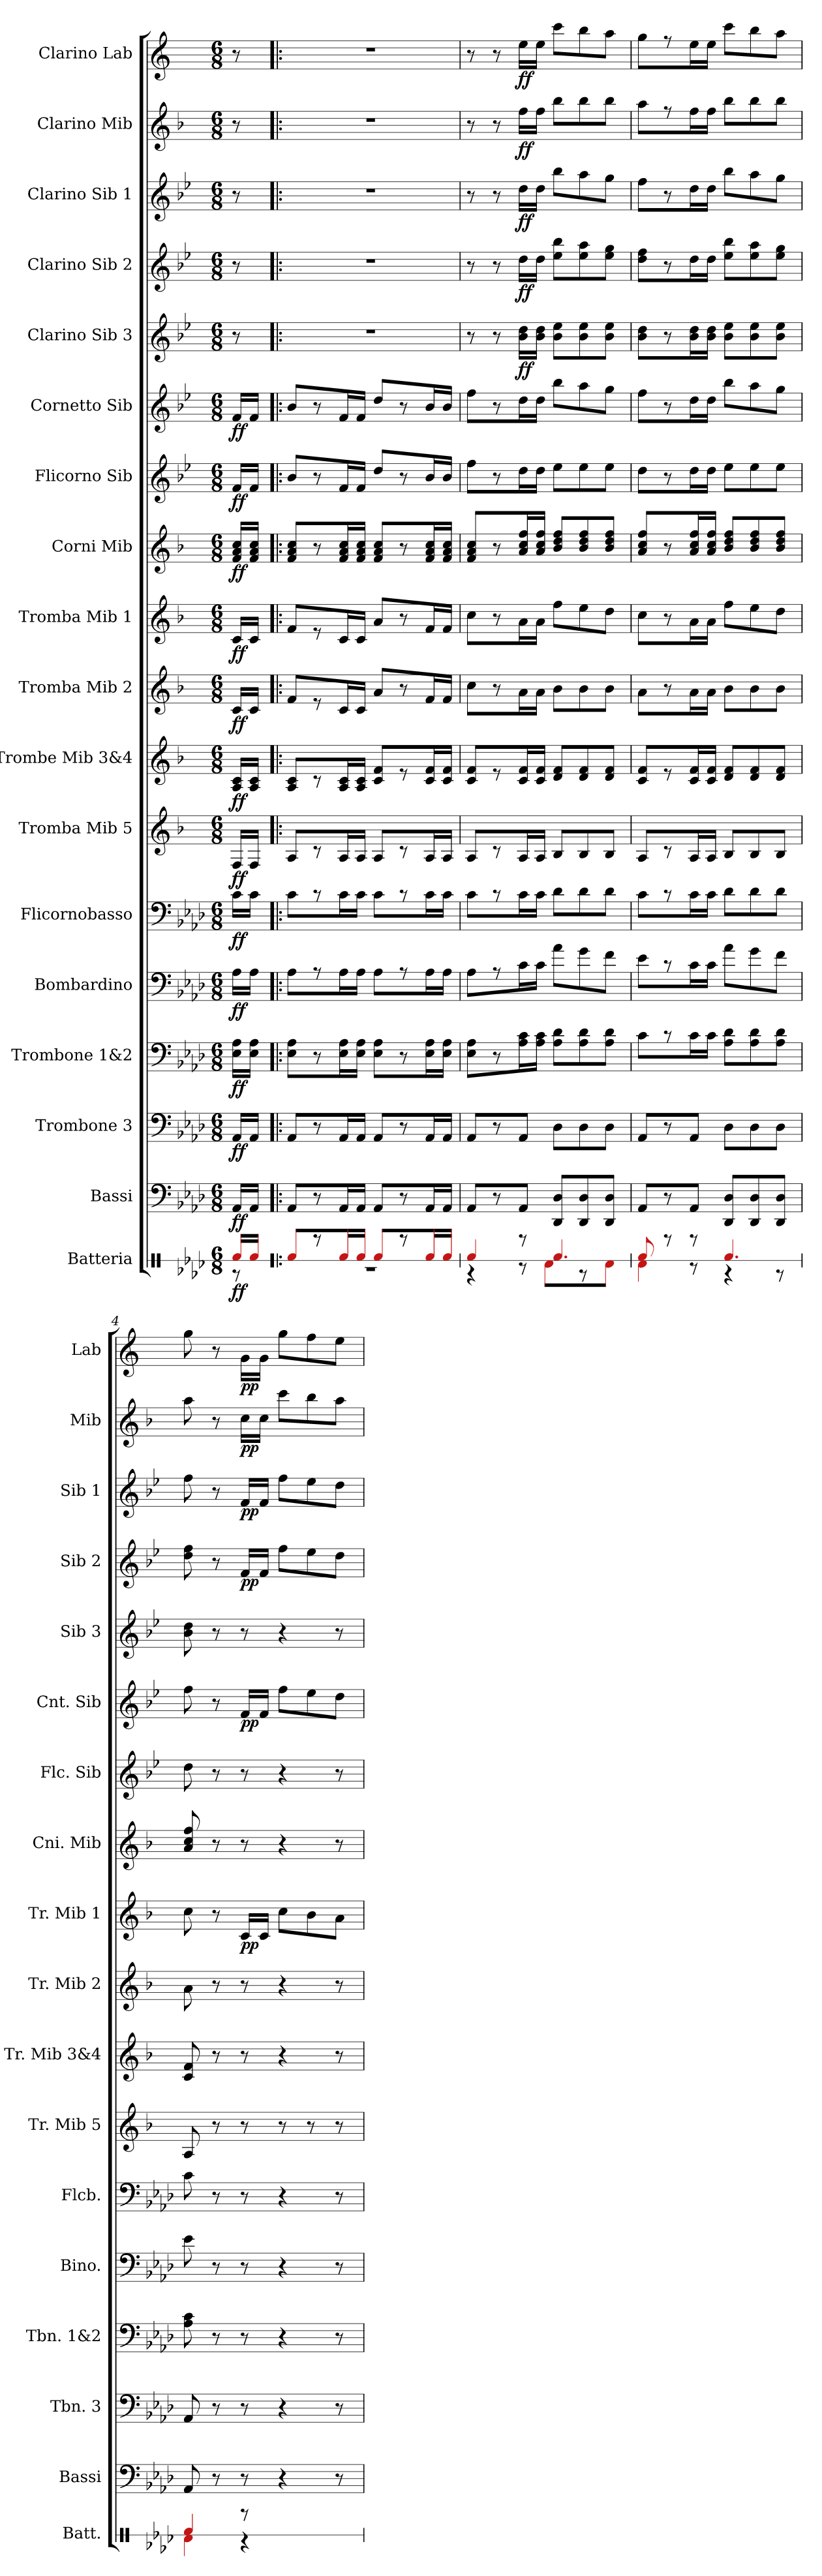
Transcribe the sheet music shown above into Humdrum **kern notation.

**kern	**dynam	**kern	**dynam	**kern	**dynam	**kern	**dynam	**kern	**dynam	**kern	**dynam	**kern	**dynam	**kern	**dynam	**kern	**dynam	**kern	**dynam	**kern	**dynam	**kern	**dynam	**kern	**dynam	**kern	**dynam	**kern	**dynam	**kern	**dynam	**kern	**dynam	**kern	**dynam
*part18	*part18	*part17	*part17	*part16	*part16	*part15	*part15	*part14	*part14	*part13	*part13	*part12	*part12	*part11	*part11	*part10	*part10	*part9	*part9	*part8	*part8	*part7	*part7	*part6	*part6	*part5	*part5	*part4	*part4	*part3	*part3	*part2	*part2	*part1	*part1
*staff18	*staff18	*staff17	*staff17	*staff16	*staff16	*staff15	*staff15	*staff14	*staff14	*staff13	*staff13	*staff12	*staff12	*staff11	*staff11	*staff10	*staff10	*staff9	*staff9	*staff8	*staff8	*staff7	*staff7	*staff6	*staff6	*staff5	*staff5	*staff4	*staff4	*staff3	*staff3	*staff2	*staff2	*staff1	*staff1
*I"Batteria	*	*I"Bassi	*	*I"Trombone 3	*	*I"Trombone 1&2	*	*I"Bombardino	*	*I"Flicornobasso	*	*I"Tromba Mib 5	*	*I"Trombe Mib 3&4	*	*I"Tromba Mib 2	*	*I"Tromba Mib 1	*	*I"Corni Mib	*	*I"Flicorno Sib	*	*I"Cornetto Sib	*	*I"Clarino Sib 3	*	*I"Clarino Sib 2	*	*I"Clarino Sib 1	*	*I"Clarino Mib	*	*I"Clarino Lab	*
*I'Batt.	*	*I'Bassi	*	*I'Tbn. 3	*	*I'Tbn. 1&2	*	*I'Bino.	*	*I'Flcb.	*	*I'Tr. Mib 5	*	*I'Tr. Mib 3&4	*	*I'Tr. Mib 2	*	*I'Tr. Mib 1	*	*I'Cni. Mib	*	*I'Flc. Sib	*	*I'Cnt. Sib	*	*I'Sib 3	*	*I'Sib 2	*	*I'Sib 1	*	*I'Mib	*	*I'Lab	*
*stria1	*	*	*	*	*	*	*	*	*	*	*	*	*	*	*	*	*	*	*	*	*	*	*	*	*	*	*	*	*	*	*	*	*	*	*
*clefX	*	*clefF4	*	*clefF4	*	*clefF4	*	*clefF4	*	*clefF4	*	*clefG2	*	*clefG2	*	*clefG2	*	*clefG2	*	*clefG2	*	*clefG2	*	*clefG2	*	*clefG2	*	*clefG2	*	*clefG2	*	*clefG2	*	*clefG2	*
*	*	*	*	*	*	*	*	*	*	*	*	*ITrd-2c-3	*	*ITrd-2c-3	*	*ITrd-2c-3	*	*ITrd-2c-3	*	*ITrd5c9	*	*ITrd1c2	*	*ITrd1c2	*	*ITrd1c2	*	*ITrd1c2	*	*ITrd1c2	*	*ITrd-2c-3	*	*ITrd-5c-8	*
*k[b-e-a-d-]	*	*k[b-e-a-d-]	*	*k[b-e-a-d-]	*	*k[b-e-a-d-]	*	*k[b-e-a-d-]	*	*k[b-e-a-d-]	*	*k[b-e-a-d-]	*	*k[b-e-a-d-]	*	*k[b-e-a-d-]	*	*k[b-e-a-d-]	*	*k[b-e-a-d-]	*	*k[b-e-a-d-]	*	*k[b-e-a-d-]	*	*k[b-e-a-d-]	*	*k[b-e-a-d-]	*	*k[b-e-a-d-]	*	*k[b-e-a-d-]	*	*k[b-e-a-d-]	*
*A-:	*	*A-:	*	*A-:	*	*A-:	*	*A-:	*	*A-:	*	*A-:	*	*A-:	*	*A-:	*	*A-:	*	*A-:	*	*A-:	*	*A-:	*	*A-:	*	*A-:	*	*A-:	*	*A-:	*	*A-:	*
*M6/8	*	*M6/8	*	*M6/8	*	*M6/8	*	*M6/8	*	*M6/8	*	*M6/8	*	*M6/8	*	*M6/8	*	*M6/8	*	*M6/8	*	*M6/8	*	*M6/8	*	*M6/8	*	*M6/8	*	*M6/8	*	*M6/8	*	*M6/8	*
=	=	=	=	=	=	=	=	=	=	=	=	=	=	=	=	=	=	=	=	=	=	=	=	=	=	=	=	=	=	=	=	=	=	=	=
*^	*	*	*	*	*	*	*	*	*	*	*	*	*	*	*	*	*	*	*	*	*	*	*	*	*	*	*	*	*	*	*	*	*	*	*
!	!	!LO:DY:b	!	!LO:DY:b	!	!LO:DY:b	!	!LO:DY:b	!	!LO:DY:b	!	!LO:DY:b	!	!LO:DY:b	!	!LO:DY:b	!	!LO:DY:b	!	!LO:DY:b	!	!LO:DY:b	!	!LO:DY:b	!	!LO:DY:b	!	!	!	!	!	!	!	!	!	!
16f/LL	8r	ff	16AA-/LL	ff	16AA-/LL	ff	16E-\ 16A-\LL	ff	16A-\LL	ff	16c\LL	ff	16A-/LL	ff	16c/ 16e-/LL	ff	16e-/LL	ff	16e-/LL	ff	16A-/ 16c/ 16e-/LL	ff	16e-/LL	ff	16e-/LL	ff	8r	.	8r	.	8r	.	8r	.	8r	.
16f/JJ	.	.	16AA-/JJ	.	16AA-/JJ	.	16E-\ 16A-\JJ	.	16A-\JJ	.	16c\JJ	.	16A-/JJ	.	16c/ 16e-/JJ	.	16e-/JJ	.	16e-/JJ	.	16A-/ 16c/ 16e-/JJ	.	16e-/JJ	.	16e-/JJ	.	.	.	.	.	.	.	.	.	.	.
=1!|:	=1!|:	=1!|:	=1!|:	=1!|:	=1!|:	=1!|:	=1!|:	=1!|:	=1!|:	=1!|:	=1!|:	=1!|:	=1!|:	=1!|:	=1!|:	=1!|:	=1!|:	=1!|:	=1!|:	=1!|:	=1!|:	=1!|:	=1!|:	=1!|:	=1!|:	=1!|:	=1!|:	=1!|:	=1!|:	=1!|:	=1!|:	=1!|:	=1!|:	=1!|:	=1!|:	=1!|:
!	!LO:N:vis=1	!	!	!	!	!	!	!	!	!	!	!	!	!	!	!	!	!	!	!	!	!	!	!	!	!	!	!	!	!	!	!	!	!	!	!
8f/L	2.r	.	8AA-/L	.	8AA-/L	.	8E-\ 8A-\L	.	8A-\L	.	8c\L	.	8c/L	.	8c/ 8e-/L	.	8a-/L	.	8a-/L	.	8A-/ 8c/ 8e-/L	.	8a-/L	.	8a-/L	.	2.r	.	2.r	.	2.r	.	2.r	.	2.r	.
8r	.	.	8r	.	8r	.	8r	.	8r	.	8r	.	8r	.	8r	.	8r	.	8r	.	8r	.	8r	.	8r	.	.	.	.	.	.	.	.	.	.	.
16f/L	.	.	16AA-/L	.	16AA-/L	.	16E-\ 16A-\L	.	16A-\L	.	16c\L	.	16c/L	.	16c/ 16e-/L	.	16e-/L	.	16e-/L	.	16A-/ 16c/ 16e-/L	.	16e-/L	.	16e-/L	.	.	.	.	.	.	.	.	.	.	.
16f/JJ	.	.	16AA-/JJ	.	16AA-/JJ	.	16E-\ 16A-\JJ	.	16A-\JJ	.	16c\JJ	.	16c/JJ	.	16c/ 16e-/JJ	.	16e-/JJ	.	16e-/JJ	.	16A-/ 16c/ 16e-/JJ	.	16e-/JJ	.	16e-/JJ	.	.	.	.	.	.	.	.	.	.	.
8f/L	.	.	8AA-/L	.	8AA-/L	.	8E-\ 8A-\L	.	8A-\L	.	8c\L	.	8c/L	.	8e-/ 8a-/L	.	8cc/L	.	8cc/L	.	8A-/ 8c/ 8e-/L	.	8cc/L	.	8cc/L	.	.	.	.	.	.	.	.	.	.	.
8r	.	.	8r	.	8r	.	8r	.	8r	.	8r	.	8r	.	8r	.	8r	.	8r	.	8r	.	8r	.	8r	.	.	.	.	.	.	.	.	.	.	.
16f/L	.	.	16AA-/L	.	16AA-/L	.	16E-\ 16A-\L	.	16A-\L	.	16c\L	.	16c/L	.	16e-/ 16a-/L	.	16a-/L	.	16a-/L	.	16A-/ 16c/ 16e-/L	.	16a-/L	.	16a-/L	.	.	.	.	.	.	.	.	.	.	.
16f/JJ	.	.	16AA-/JJ	.	16AA-/JJ	.	16E-\ 16A-\JJ	.	16A-\JJ	.	16c\JJ	.	16c/JJ	.	16e-/ 16a-/JJ	.	16a-/JJ	.	16a-/JJ	.	16A-/ 16c/ 16e-/JJ	.	16a-/JJ	.	16a-/JJ	.	.	.	.	.	.	.	.	.	.	.
=2	=2	=2	=2	=2	=2	=2	=2	=2	=2	=2	=2	=2	=2	=2	=2	=2	=2	=2	=2	=2	=2	=2	=2	=2	=2	=2	=2	=2	=2	=2	=2	=2	=2	=2	=2	=2
4f/	4r	.	8AA-/L	.	8AA-/L	.	8E-\ 8A-\L	.	8A-\L	.	8c\L	.	8c/L	.	8e-/ 8a-/L	.	8ee-\L	.	8ee-\L	.	8A-/ 8c/ 8e-/L	.	8ee-\L	.	8ee-\L	.	8r	.	8r	.	8r	.	8r	.	8r	.
.	.	.	8r	.	8r	.	8r	.	8r	.	8r	.	8r	.	8r	.	8r	.	8r	.	8r	.	8r	.	8r	.	8r	.	8r	.	8r	.	8r	.	8r	.
!	!	!	!	!	!	!	!	!	!	!	!	!	!	!	!	!	!	!	!	!	!	!	!	!	!	!	!	!LO:DY:b	!	!LO:DY:b	!	!LO:DY:b	!	!LO:DY:b	!	!LO:DY:b
8r	8r	.	8AA-/J	.	8AA-/J	.	16A-\ 16c\L	.	16c\L	.	16c\L	.	16c/L	.	16e-/ 16a-/L	.	16cc\L	.	16cc\L	.	16c/ 16e-/ 16a-/L	.	16cc\L	.	16cc\L	.	16a-\ 16cc\LL	ff	16cc\LL	ff	16cc\LL	ff	16aa-\LL	ff	16ccc\LL	ff
.	.	.	.	.	.	.	16A-\ 16c\JJ	.	16c\JJ	.	16c\JJ	.	16c/JJ	.	16e-/ 16a-/JJ	.	16cc\JJ	.	16cc\JJ	.	16c/ 16e-/ 16a-/JJ	.	16cc\JJ	.	16cc\JJ	.	16a-\ 16cc\JJ	.	16cc\JJ	.	16cc\JJ	.	16aa-\JJ	.	16ccc\JJ	.
4.f/	8dn\L	.	8DD-/ 8D-/L	.	8D-\L	.	8A-\ 8d-\L	.	8a-\L	.	8d-\L	.	8d-/L	.	8f/ 8a-/L	.	8dd-\L	.	8aa-\L	.	8d-/ 8f/ 8a-/L	.	8dd-\L	.	8aa-\L	.	8a-\ 8dd-\L	.	8dd-\ 8aa-\L	.	8aa-\L	.	8ddd-\L	.	8aaa-\L	.
.	8r	.	8DD-/ 8D-/	.	8D-\	.	8A-\ 8d-\	.	8g\	.	8d-\	.	8d-/	.	8f/ 8a-/	.	8dd-\	.	8gg\	.	8d-/ 8f/ 8a-/	.	8dd-\	.	8gg\	.	8a-\ 8dd-\	.	8dd-\ 8gg\	.	8gg\	.	8ddd-\	.	8ggg\	.
.	8d\J	.	8DD-/ 8D-/J	.	8D-\J	.	8A-\ 8d-\J	.	8f\J	.	8d-\J	.	8d-/J	.	8f/ 8a-/J	.	8dd-\J	.	8ff\J	.	8d-/ 8f/ 8a-/J	.	8dd-\J	.	8ff\J	.	8a-\ 8dd-\J	.	8dd-\ 8ff\J	.	8ff\J	.	8ddd-\J	.	8fff\J	.
=3	=3	=3	=3	=3	=3	=3	=3	=3	=3	=3	=3	=3	=3	=3	=3	=3	=3	=3	=3	=3	=3	=3	=3	=3	=3	=3	=3	=3	=3	=3	=3	=3	=3	=3	=3	=3
8f/	4dn\	.	8AA-/L	.	8AA-/L	.	8c\L	.	8e-\L	.	8c\L	.	8c/L	.	8e-/ 8a-/L	.	8cc\L	.	8ee-\L	.	8c/ 8e-/ 8a-/L	.	8cc\L	.	8ee-\L	.	8a-\ 8cc\L	.	8cc\ 8ee-\L	.	8ee-\L	.	8ccc\L	.	8eee-\L	.
8r	.	.	8r	.	8r	.	8r	.	8r	.	8r	.	8r	.	8r	.	8r	.	8r	.	8r	.	8r	.	8r	.	8r	.	8r	.	8r	.	8r	.	8r	.
8r	8r	.	8AA-/J	.	8AA-/J	.	16c\L	.	16c\L	.	16c\L	.	16c/L	.	16e-/ 16a-/L	.	16cc\L	.	16cc\L	.	16c/ 16e-/ 16a-/L	.	16cc\L	.	16cc\L	.	16a-\ 16cc\L	.	16cc\L	.	16cc\L	.	16aa-\L	.	16ccc\L	.
.	.	.	.	.	.	.	16c\JJ	.	16c\JJ	.	16c\JJ	.	16c/JJ	.	16e-/ 16a-/JJ	.	16cc\JJ	.	16cc\JJ	.	16c/ 16e-/ 16a-/JJ	.	16cc\JJ	.	16cc\JJ	.	16a-\ 16cc\JJ	.	16cc\JJ	.	16cc\JJ	.	16aa-\JJ	.	16ccc\JJ	.
4.f/	4r	.	8DD-/ 8D-/L	.	8D-\L	.	8A-\ 8d-\L	.	8a-\L	.	8d-\L	.	8d-/L	.	8f/ 8a-/L	.	8dd-\L	.	8aa-\L	.	8d-/ 8f/ 8a-/L	.	8dd-\L	.	8aa-\L	.	8a-\ 8dd-\L	.	8dd-\ 8aa-\L	.	8aa-\L	.	8ddd-\L	.	8aaa-\L	.
.	.	.	8DD-/ 8D-/	.	8D-\	.	8A-\ 8d-\	.	8g\	.	8d-\	.	8d-/	.	8f/ 8a-/	.	8dd-\	.	8gg\	.	8d-/ 8f/ 8a-/	.	8dd-\	.	8gg\	.	8a-\ 8dd-\	.	8dd-\ 8gg\	.	8gg\	.	8ddd-\	.	8ggg\	.
.	8r	.	8DD-/ 8D-/J	.	8D-\J	.	8A-\ 8d-\J	.	8f\J	.	8d-\J	.	8d-/J	.	8f/ 8a-/J	.	8dd-\J	.	8ff\J	.	8d-/ 8f/ 8a-/J	.	8dd-\J	.	8ff\J	.	8a-\ 8dd-\J	.	8dd-\ 8ff\J	.	8ff\J	.	8ddd-\J	.	8fff\J	.
=4	=4	=4	=4	=4	=4	=4	=4	=4	=4	=4	=4	=4	=4	=4	=4	=4	=4	=4	=4	=4	=4	=4	=4	=4	=4	=4	=4	=4	=4	=4	=4	=4	=4	=4	=4	=4
4f/	4dn\	.	8AA-/	.	8AA-/	.	8A-\ 8c\	.	8e-\	.	8c\	.	8c/	.	8e-/ 8a-/	.	8cc\	.	8ee-\	.	8c/ 8e-/ 8a-/	.	8cc\	.	8ee-\	.	8a-\ 8cc\	.	8cc\ 8ee-\	.	8ee-\	.	8ccc\	.	8eee-\	.
.	.	.	8r	.	8r	.	8r	.	8r	.	8r	.	8r	.	8r	.	8r	.	8r	.	8r	.	8r	.	8r	.	8r	.	8r	.	8r	.	8r	.	8r	.
!	!	!	!	!	!	!	!	!	!	!	!	!	!	!	!	!	!	!	!	!LO:DY:b	!	!	!	!	!	!LO:DY:b	!	!	!	!LO:DY:b	!	!LO:DY:b	!	!LO:DY:b	!	!LO:DY:b
8r	4r	.	8r	.	8r	.	8r	.	8r	.	8r	.	8r	.	8r	.	8r	.	16e-/LL	pp	8r	.	8r	.	16e-/LL	pp	8r	.	16e-/LL	pp	16e-/LL	pp	16ee-\LL	pp	16ee-\LL	pp
.	.	.	.	.	.	.	.	.	.	.	.	.	.	.	.	.	.	.	16e-/JJ	.	.	.	.	.	16e-/JJ	.	.	.	16e-/JJ	.	16e-/JJ	.	16ee-\JJ	.	16ee-\JJ	.
4.ryy	.	.	4r	.	4r	.	4r	.	4r	.	4r	.	8r	.	4r	.	4r	.	8ee-\L	.	4r	.	4r	.	8ee-\L	.	4r	.	8ee-\L	.	8ee-\L	.	8eee-\L	.	8eee-\L	.
.	4ryy	.	.	.	.	.	.	.	.	.	.	.	8r	.	.	.	.	.	8dd-\	.	.	.	.	.	8dd-\	.	.	.	8dd-\	.	8dd-\	.	8ddd-\	.	8ddd-\	.
.	.	.	8r	.	8r	.	8r	.	8r	.	8r	.	8r	.	8r	.	8r	.	8cc\J	.	8r	.	8r	.	8cc\J	.	8r	.	8cc\J	.	8cc\J	.	8ccc\J	.	8ccc\J	.
*v	*v	*	*	*	*	*	*	*	*	*	*	*	*	*	*	*	*	*	*	*	*	*	*	*	*	*	*	*	*	*	*	*	*	*	*	*
=	=	=	=	=	=	=	=	=	=	=	=	=	=	=	=	=	=	=	=	=	=	=	=	=	=	=	=	=	=	=	=	=	=	=	=
*-	*-	*-	*-	*-	*-	*-	*-	*-	*-	*-	*-	*-	*-	*-	*-	*-	*-	*-	*-	*-	*-	*-	*-	*-	*-	*-	*-	*-	*-	*-	*-	*-	*-	*-	*-
